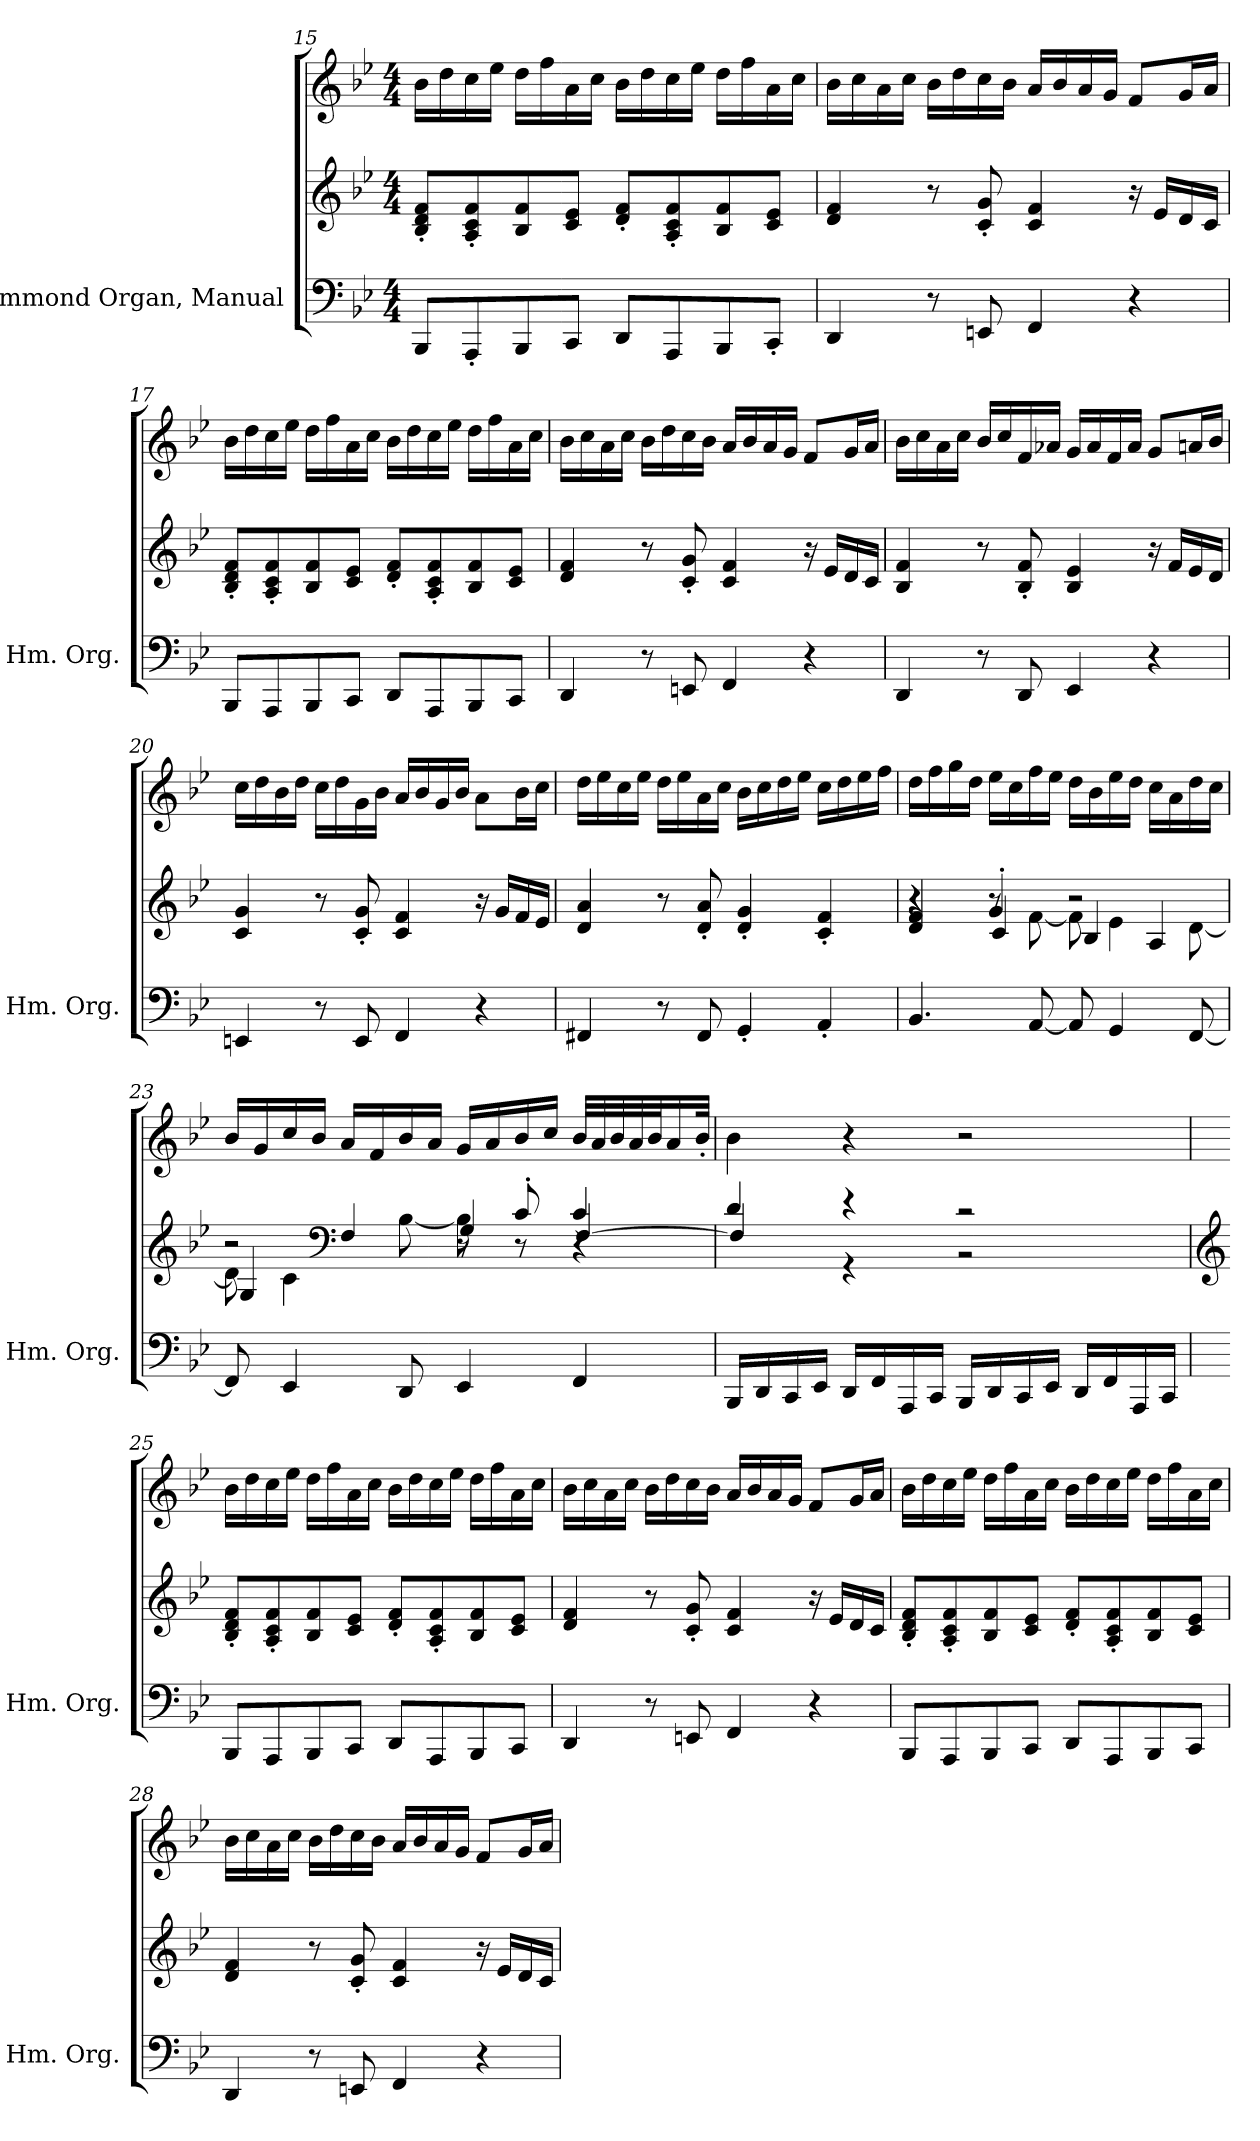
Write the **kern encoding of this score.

**kern	**kern	**kern
*part1	*part1	*part1
*staff3	*staff2	*staff1
*I"Hammond Organ, Manual	*	*
*I'Hm. Org.	*	*
*clefF4	*clefG2	*clefG2
*k[b-e-]	*k[b-e-]	*k[b-e-]
*M4/4	*M4/4	*M4/4
=15	=15	=15
8BBB-/L	8B-/' 8d/' 8f/'L	16b-\LL
.	.	16dd\
8AAA'/	8A/' 8c/' 8f/'	16cc\
.	.	16ee-\JJ
8BBB-/	8B-/ 8f/	16dd\LL
.	.	16ff\
8CC/J	8c/ 8e-/J	16a\
.	.	16cc\JJ
8DD/L	8d/' 8f/'L	16b-\LL
.	.	16dd\
8AAA/	8A/' 8c/' 8f/'	16cc\
.	.	16ee-\JJ
8BBB-/	8B-/ 8f/	16dd\LL
.	.	16ff\
8CC'/J	8c/ 8e-/J	16a\
.	.	16cc\JJ
=16	=16	=16
4DD/	4d/ 4f/	16b-\LL
.	.	16cc\
.	.	16a\
.	.	16cc\JJ
8r	8r	16b-\LL
.	.	16dd\
8EEn/	8c/' 8g/'	16cc\
.	.	16b-\JJ
4FF/	4c/ 4f/	16a/LL
.	.	16b-/
.	.	16a/
.	.	16g/JJ
4r	16r	8f/L
.	16e-/LL	.
.	16d/	16g/L
.	16c/JJ	16a/JJ
!!LO:LB:g=z
=17	=17	=17
8BBB-/L	8B-/' 8d/' 8f/'L	16b-\LL
.	.	16dd\
8AAA/	8A/' 8c/' 8f/'	16cc\
.	.	16ee-\JJ
8BBB-/	8B-/ 8f/	16dd\LL
.	.	16ff\
8CC/J	8c/ 8e-/J	16a\
.	.	16cc\JJ
8DD/L	8d/' 8f/'L	16b-\LL
.	.	16dd\
8AAA/	8A/' 8c/' 8f/'	16cc\
.	.	16ee-\JJ
8BBB-/	8B-/ 8f/	16dd\LL
.	.	16ff\
8CC/J	8c/ 8e-/J	16a\
.	.	16cc\JJ
=18	=18	=18
4DD/	4d/ 4f/	16b-\LL
.	.	16cc\
.	.	16a\
.	.	16cc\JJ
8r	8r	16b-\LL
.	.	16dd\
8EEn/	8c/' 8g/'	16cc\
.	.	16b-\JJ
4FF/	4c/ 4f/	16a/LL
.	.	16b-/
.	.	16a/
.	.	16g/JJ
4r	16r	8f/L
.	16e-/LL	.
.	16d/	16g/L
.	16c/JJ	16a/JJ
!!LO:PB:g=z
=19	=19	=19
4DD/	4B-/ 4f/	16b-\LL
.	.	16cc\
.	.	16a\
.	.	16cc\JJ
8r	8r	16b-/LL
.	.	16cc/
8DD/	8B-/' 8f/'	16f/
.	.	16a-X/JJ
4EE-/	4B-/ 4e-/	16g/LL
.	.	16a-/
.	.	16f/
.	.	16a-/JJ
4r	16r	8g/L
.	16f/LL	.
.	16e-/	16an/L
.	16d/JJ	16b-/JJ
=20	=20	=20
4EEn/	4c/ 4g/	16cc\LL
.	.	16dd\
.	.	16b-\
.	.	16dd\JJ
8r	8r	16cc\LL
.	.	16dd\
8EE/	8c/' 8g/'	16g\
.	.	16b-\JJ
4FF/	4c/ 4f/	16a/LL
.	.	16b-/
.	.	16g/
.	.	16b-/JJ
4r	16r	8a\L
.	16g/LL	.
.	16f/	16b-\L
.	16e-/JJ	16cc\JJ
!!LO:LB:g=z
=21	=21	=21
4FF#X/	4d/ 4a/	16dd\LL
.	.	16ee-\
.	.	16cc\
.	.	16ee-\JJ
8r	8r	16dd\LL
.	.	16ee-\
8FF#/	8d/' 8a/'	16a\
.	.	16cc\JJ
4GG'/	4d/' 4g/'	16b-\LL
.	.	16cc\
.	.	16dd\
.	.	16ee-\JJ
4AA'/	4c/' 4f/'	16cc\LL
.	.	16dd\
.	.	16ee-\
.	.	16ff\JJ
=22	=22	=22
*	*^	*
*	*	*^	*
4.BB-/	4d/ 4f/	4r	4r	16dd\LL
.	.	.	.	16ff\
.	.	.	.	16gg\
.	.	.	.	16dd\JJ
.	4g'/	8r	4c/	16ee-\LL
.	.	.	.	16cc\
[8AA/	.	[8f\	.	16ff\
.	.	.	.	16ee-\JJ
8AA/]	2r	8f\]	4B-/	16dd\LL
.	.	.	.	16b-\
4GG/	.	4e-\	.	16ee-\
.	.	.	.	16dd\JJ
.	.	.	4A/	16cc\LL
.	.	.	.	16a\
[8FF/	.	[8d\	.	16dd\
.	.	.	.	16cc\JJ
!!LO:LB:g=z
=23	=23	=23	=23	=23
8FF/]	2r	8d\]	4G/	16b-/LL
.	.	.	.	16g/
4EE-/	.	4c\	.	16cc/
.	.	.	.	16b-/JJ
*	*clefF4	*	*	*
.	.	.	4F/	16a/LL
.	.	.	.	16f/
8DD/	.	[8B-\	.	16b-/
.	.	.	.	16a/JJ
4EE-/	8r	8B-\]	4G/	16g/LL
.	.	.	.	16a/
.	8c'/	8r	.	16b-/
.	.	.	.	16cc/JJ
4FF/	4c/	4r	[4F/	32b-/LLL
.	.	.	.	32a/
.	.	.	.	32b-/
.	.	.	.	32a/
.	.	.	.	32b-/J
.	.	.	.	16a/
.	.	.	.	32b-'/JJk
*	*	*v	*v	*
=24	=24	=24	=24
16BBB-/LL	4d/	4F/]	4b-\
16DD/	.	.	.
16CC/	.	.	.
16EE-/JJ	.	.	.
16DD/LL	4r	4r	4r
16FF/	.	.	.
16AAA/	.	.	.
16CC/JJ	.	.	.
16BBB-/LL	2r	2r	2r
16DD/	.	.	.
16CC/	.	.	.
16EE-/JJ	.	.	.
16DD/LL	.	.	.
16FF/	.	.	.
16AAA/	.	.	.
16CC/JJ	.	.	.
*	*v	*v	*
!!LO:LB:g=z
=25	=25	=25
*	*clefG2	*
8BBB-/L	8B-/' 8d/' 8f/'L	16b-\LL
.	.	16dd\
8AAA/	8A/' 8c/' 8f/'	16cc\
.	.	16ee-\JJ
8BBB-/	8B-/ 8f/	16dd\LL
.	.	16ff\
8CC/J	8c/ 8e-/J	16a\
.	.	16cc\JJ
8DD/L	8d/' 8f/'L	16b-\LL
.	.	16dd\
8AAA/	8A/' 8c/' 8f/'	16cc\
.	.	16ee-\JJ
8BBB-/	8B-/ 8f/	16dd\LL
.	.	16ff\
8CC/J	8c/ 8e-/J	16a\
.	.	16cc\JJ
=26	=26	=26
4DD/	4d/ 4f/	16b-\LL
.	.	16cc\
.	.	16a\
.	.	16cc\JJ
8r	8r	16b-\LL
.	.	16dd\
8EEn/	8c/' 8g/'	16cc\
.	.	16b-\JJ
4FF/	4c/ 4f/	16a/LL
.	.	16b-/
.	.	16a/
.	.	16g/JJ
4r	16r	8f/L
.	16e-/LL	.
.	16d/	16g/L
.	16c/JJ	16a/JJ
!!LO:PB:g=z
=27	=27	=27
8BBB-/L	8B-/' 8d/' 8f/'L	16b-\LL
.	.	16dd\
8AAA/	8A/' 8c/' 8f/'	16cc\
.	.	16ee-\JJ
8BBB-/	8B-/ 8f/	16dd\LL
.	.	16ff\
8CC/J	8c/ 8e-/J	16a\
.	.	16cc\JJ
8DD/L	8d/' 8f/'L	16b-\LL
.	.	16dd\
8AAA/	8A/' 8c/' 8f/'	16cc\
.	.	16ee-\JJ
8BBB-/	8B-/ 8f/	16dd\LL
.	.	16ff\
8CC/J	8c/ 8e-/J	16a\
.	.	16cc\JJ
=28	=28	=28
4DD/	4d/ 4f/	16b-\LL
.	.	16cc\
.	.	16a\
.	.	16cc\JJ
8r	8r	16b-\LL
.	.	16dd\
8EEn/	8c/' 8g/'	16cc\
.	.	16b-\JJ
4FF/	4c/ 4f/	16a/LL
.	.	16b-/
.	.	16a/
.	.	16g/JJ
4r	16r	8f/L
.	16e-/LL	.
.	16d/	16g/L
.	16c/JJ	16a/JJ
=	=	=
*-	*-	*-
